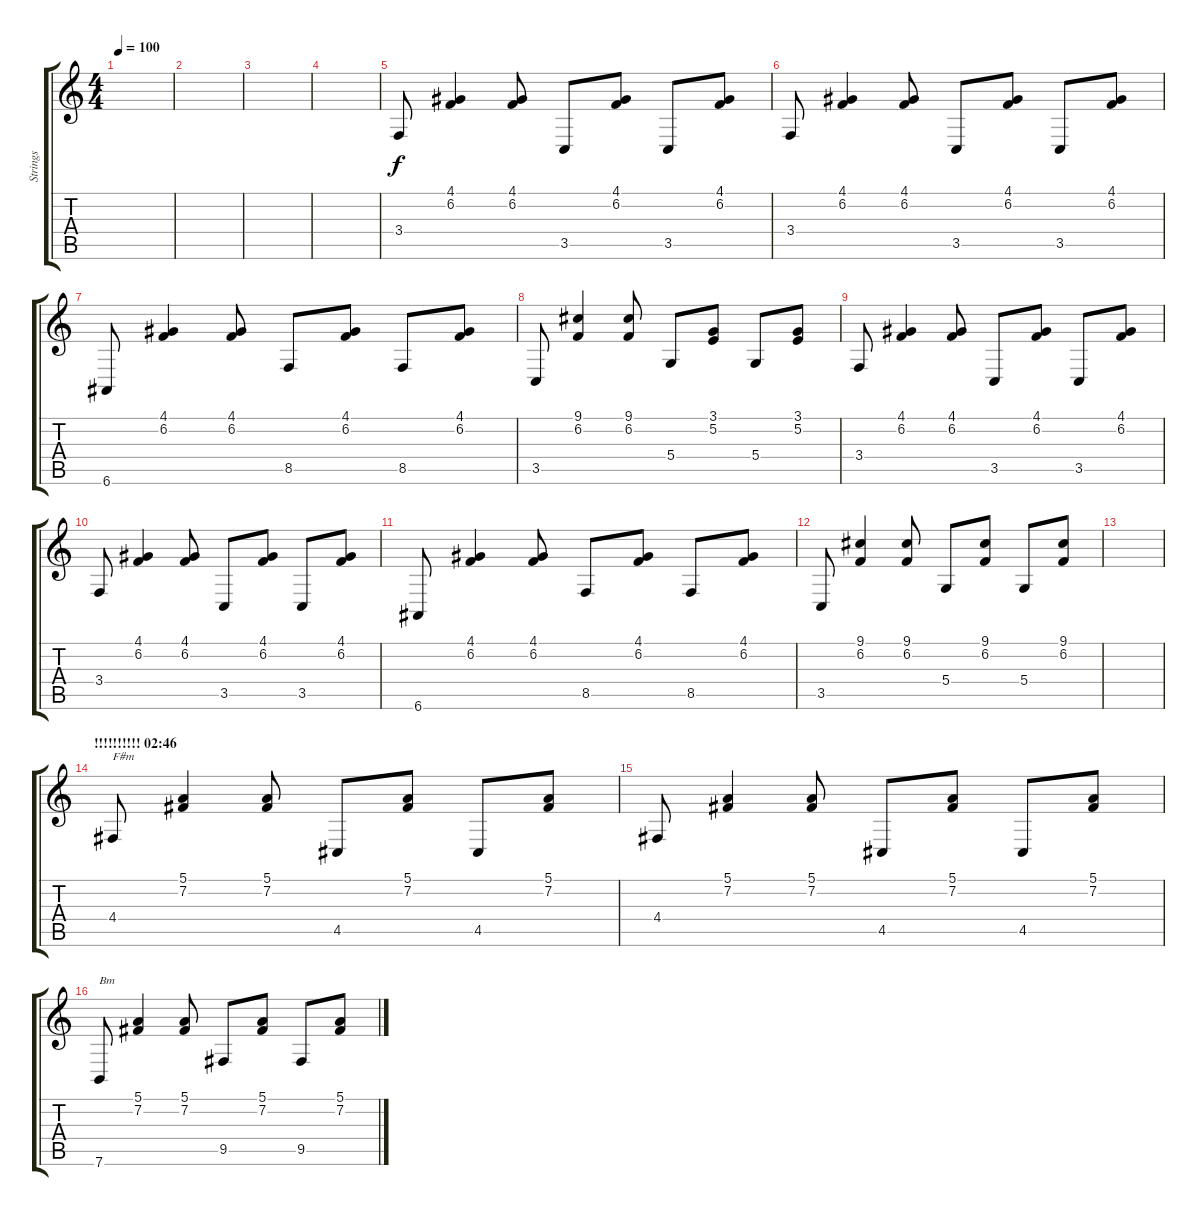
\track ("Strings" "Strings") {instrument pizzicatostrings}
\staff {score tabs}
\tuning (E4 B3 G3 D3 A2 E2) {hide}
\ts (4 4)
\tempo 100
\clef g2
\ks c
|
|
|
|
\section ("" "")
3.4.8 (4.1 6.2).4 (4.1 6.2).8 3.5.8 (4.1 6.2).8 3.5.8 (4.1 6.2).8 |
3.4.8 (4.1 6.2).4 (4.1 6.2).8 3.5.8 (4.1 6.2).8 3.5.8 (4.1 6.2).8 |
6.6.8 (4.1 6.2).4 (4.1 6.2).8 8.5.8 (4.1 6.2).8 8.5.8 (4.1 6.2).8 |
3.5.8 (9.1 6.2).4 (9.1 6.2).8 5.4.8 (3.1 5.2).8 5.4.8 (3.1 5.2).8 |
3.4.8 (4.1 6.2).4 (4.1 6.2).8 3.5.8 (4.1 6.2).8 3.5.8 (4.1 6.2).8 |
3.4.8 (4.1 6.2).4 (4.1 6.2).8 3.5.8 (4.1 6.2).8 3.5.8 (4.1 6.2).8 |
6.6.8 (4.1 6.2).4 (4.1 6.2).8 8.5.8 (4.1 6.2).8 8.5.8 (4.1 6.2).8 |
3.5.8{volume 5} (9.1 6.2).4 (9.1 6.2).8 5.4.8 (9.1 6.2).8 5.4.8 (9.1 6.2).8 |
|
\section ("" "!!!!!!!!!! 02:46")
4.4.8{txt "F#m" volume 13} (5.1 7.2).4 (5.1 7.2).8 4.5.8 (5.1 7.2).8 4.5.8 (5.1 7.2).8 |
4.4.8 (5.1 7.2).4 (5.1 7.2).8 4.5.8 (5.1 7.2).8 4.5.8 (5.1 7.2).8 |
7.6.8{txt "Bm"} (5.1 7.2).4 (5.1 7.2).8 9.5.8 (5.1 7.2).8 9.5.8 (5.1 7.2).8
